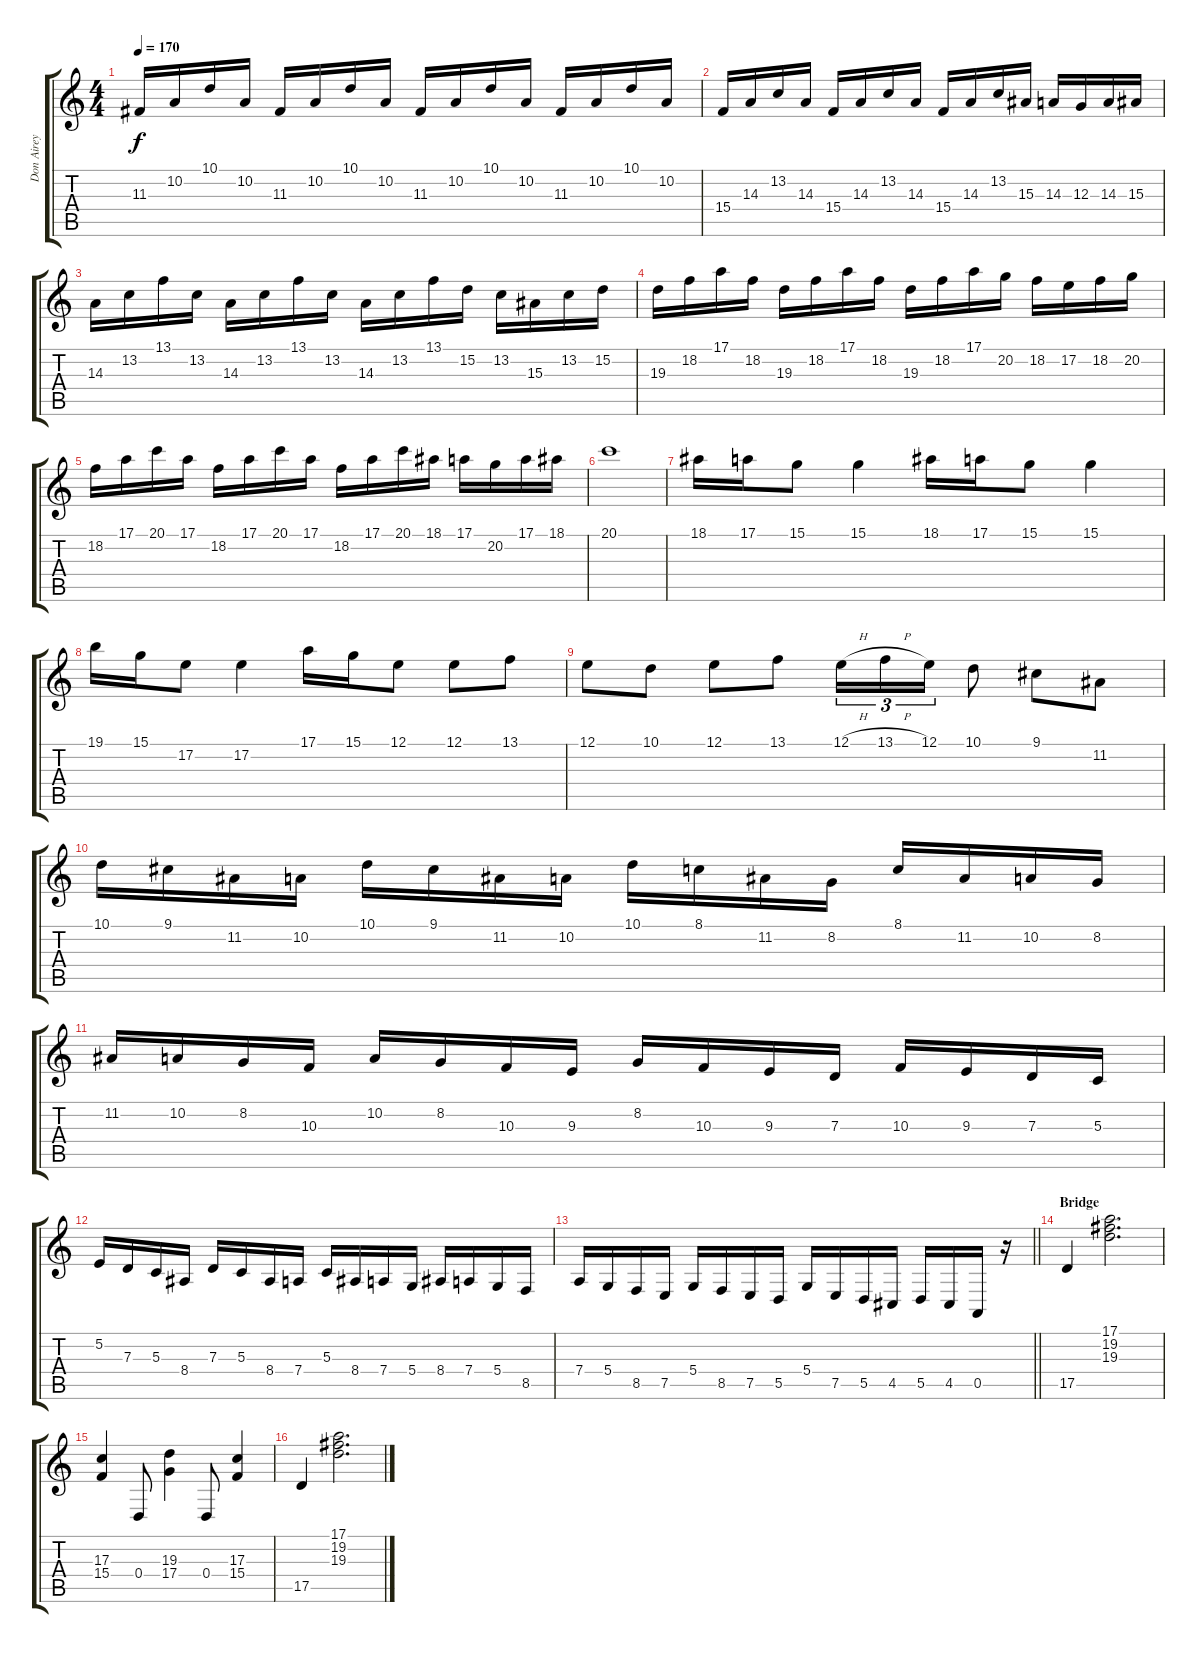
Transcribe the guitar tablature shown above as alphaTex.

\track ("Don Airey - Right Hand" "Don Airey ") {instrument drawbarorgan}
\staff {score tabs}
\tuning (E4 B3 G3 D3 A2 E2) {hide}
\ts (4 4)
\tempo 170
\clef g2
\ks c
11.3.16{dy f} 10.2.16 10.1.16 10.2.16 11.3.16 10.2.16 10.1.16 10.2.16 11.3.16 10.2.16 10.1.16 10.2.16 11.3.16 10.2.16 10.1.16 10.2.16 |
15.4.16 14.3.16 13.2.16 14.3.16 15.4.16 14.3.16 13.2.16 14.3.16 15.4.16 14.3.16 13.2.16 15.3.16 14.3.16 12.3.16 14.3.16 15.3.16 |
14.3.16 13.2.16 13.1.16 13.2.16 14.3.16 13.2.16 13.1.16 13.2.16 14.3.16 13.2.16 13.1.16 15.2.16 13.2.16 15.3.16 13.2.16 15.2.16 |
19.3.16 18.2.16 17.1.16 18.2.16 19.3.16 18.2.16 17.1.16 18.2.16 19.3.16 18.2.16 17.1.16 20.2.16 18.2.16 17.2.16 18.2.16 20.2.16 |
18.2.16 17.1.16 20.1.16 17.1.16 18.2.16 17.1.16 20.1.16 17.1.16 18.2.16 17.1.16 20.1.16 18.1.16 17.1.16 20.2.16 17.1.16 18.1.16 |
20.1.1 |
18.1.16 17.1.16 15.1.8 15.1.4 18.1.16 17.1.16 15.1.8 15.1.4 |
19.1.16 15.1.16 17.2.8 17.2.4 17.1.16 15.1.16 12.1.8 12.1.8 13.1.8 |
12.1.8 10.1.8 12.1.8 13.1.8 12.1{h}.16{tu (3 2)} 13.1{h}.16{tu (3 2)} 12.1.16{tu (3 2)} 10.1.8 9.1.8 11.2.8 |
10.1.16 9.1.16 11.2.16 10.2.16 10.1.16 9.1.16 11.2.16 10.2.16 10.1.16 8.1.16 11.2.16 8.2.16 8.1.16 11.2.16 10.2.16 8.2.16 |
11.2.16 10.2.16 8.2.16 10.3.16 10.2.16 8.2.16 10.3.16 9.3.16 8.2.16 10.3.16 9.3.16 7.3.16 10.3.16 9.3.16 7.3.16 5.3.16 |
5.2.16 7.3.16 5.3.16 8.4.16 7.3.16 5.3.16 8.4.16 7.4.16 5.3.16 8.4.16 7.4.16 5.4.16 8.4.16 7.4.16 5.4.16 8.5.16 |
\barLineRight lightlight
7.4.16 5.4.16 8.5.16 7.5.16 5.4.16 8.5.16 7.5.16 5.5.16 5.4.16 7.5.16 5.5.16 4.5.16 5.5.16 4.5.16 0.5.16 r.16 |
\section ("" "Bridge")
17.5.4 (17.1 19.2 19.3).2{d} |
(17.3 15.4).4 0.4.8 (19.3 17.4).4 0.4.8 (17.3 15.4).4 |
17.5.4 (17.1 19.2 19.3).2{d}
